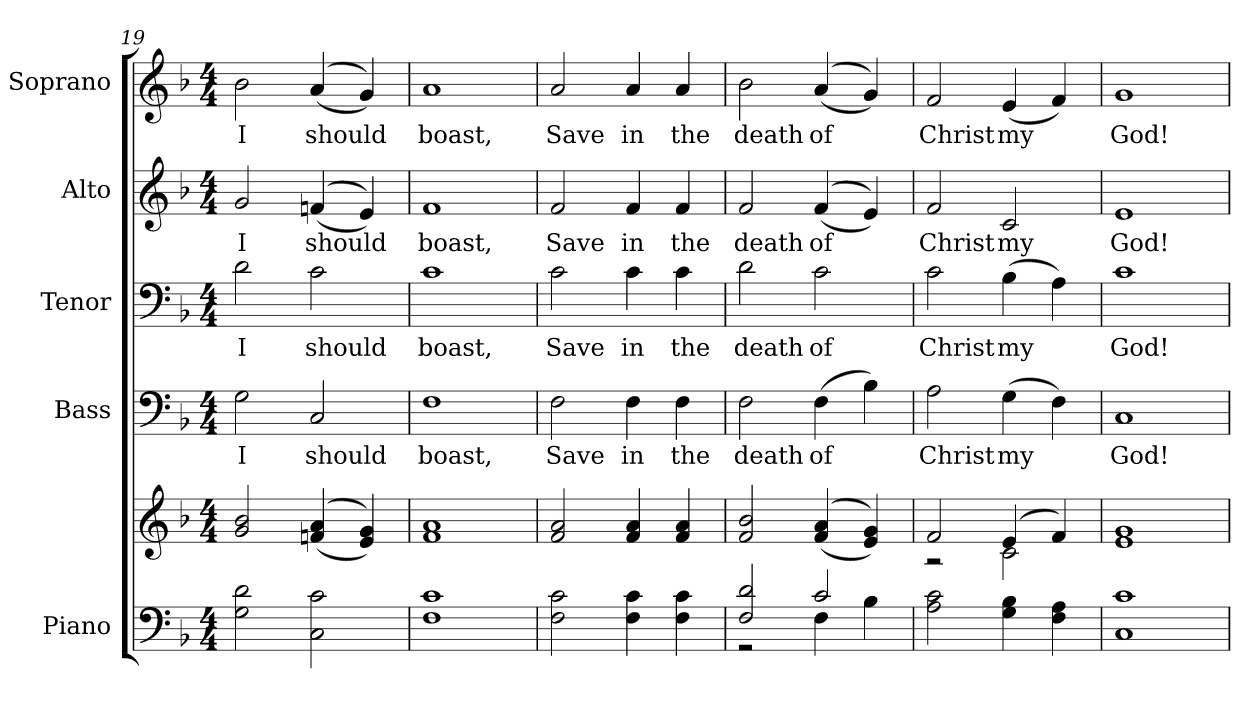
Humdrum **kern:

**kern	**kern	**kern	**text	**kern	**text	**kern	**text	**kern	**text
*part5	*part5	*part4	*part4	*part3	*part3	*part2	*part2	*part1	*part1
*staff6	*staff5	*staff4	*staff4	*staff3	*staff3	*staff2	*staff2	*staff1	*staff1
*I"Piano	*	*I"Bass	*	*I"Tenor	*	*I"Alto	*	*I"Soprano	*
*I'Pno.	*	*I'B.	*	*I'T.	*	*I'A.	*	*I'S.	*
!!LO:PB:g=z
*clefF4	*clefG2	*clefF4	*	*clefF4	*	*clefG2	*	*clefG2	*
*k[b-]	*k[b-]	*k[b-]	*	*k[b-]	*	*k[b-]	*	*k[b-]	*
*F:	*F:	*F:	*	*F:	*	*F:	*	*F:	*
*M4/4	*M4/4	*M4/4	*	*M4/4	*	*M4/4	*	*M4/4	*
=19	=19	=19	=19	=19	=19	=19	=19	=19	=19
!	!	!	!LO:LY:b:color=#000000	!	!	!	!	!	!
!	!	!	!	!	!LO:LY:b:color=#000000	!	!	!	!
!	!	!	!	!	!	!	!LO:LY:b:color=#000000	!	!
!	!	!	!	!	!	!	!	!	!LO:LY:b:color=#000000
2Gi\ 2di	2gi/ 2b-i	2Gi\	I	2di\	I	2gi/	I	2b-i\	I
!	!	!	!LO:LY:b:color=#000000	!	!	!	!	!	!
!	!	!	!	!	!LO:LY:b:color=#000000	!	!	!	!
!	!	!	!	!	!	!	!LO:LY:b:color=#000000	!	!
!	!	!	!	!	!	!	!	!	!LO:LY:b:color=#000000
2Ci\ 2ci	((4fni/ 4ai	2Ci/	should	2ci\	should	((4fni/	should	((4ai/	should
.	4ei/ 4gi))	.	.	.	.	4ei/))	.	4gi/))	.
=20	=20	=20	=20	=20	=20	=20	=20	=20	=20
!	!	!	!LO:LY:b:color=#000000	!	!	!	!	!	!
!	!	!	!	!	!LO:LY:b:color=#000000	!	!	!	!
!	!	!	!	!	!	!	!LO:LY:b:color=#000000	!	!
!	!	!	!	!	!	!	!	!	!LO:LY:b:color=#000000
1Fi 1ci	1fi 1ai	1Fi	boast,	1ci	boast,	1fi	boast,	1ai	boast,
!!LO:PB:g=z
=21	=21	=21	=21	=21	=21	=21	=21	=21	=21
!	!	!	!LO:LY:b:color=#000000	!	!	!	!	!	!
!	!	!	!	!	!LO:LY:b:color=#000000	!	!	!	!
!	!	!	!	!	!	!	!LO:LY:b:color=#000000	!	!
!	!	!	!	!	!	!	!	!	!LO:LY:b:color=#000000
2Fi\ 2ci	2fi/ 2ai	2Fi\	Save	2ci\	Save	2fi/	Save	2ai/	Save
!	!	!	!LO:LY:b:color=#000000	!	!	!	!	!	!
!	!	!	!	!	!LO:LY:b:color=#000000	!	!	!	!
!	!	!	!	!	!	!	!LO:LY:b:color=#000000	!	!
!	!	!	!	!	!	!	!	!	!LO:LY:b:color=#000000
4Fi\ 4ci	4fi/ 4ai	4Fi\	in	4ci\	in	4fi/	in	4ai/	in
!	!	!	!LO:LY:b:color=#000000	!	!	!	!	!	!
!	!	!	!	!	!LO:LY:b:color=#000000	!	!	!	!
!	!	!	!	!	!	!	!LO:LY:b:color=#000000	!	!
!	!	!	!	!	!	!	!	!	!LO:LY:b:color=#000000
4Fi\ 4ci	4fi/ 4ai	4Fi\	the	4ci\	the	4fi/	the	4ai/	the
=22	=22	=22	=22	=22	=22	=22	=22	=22	=22
*^	*	*	*	*	*	*	*	*	*
!	!	!	!	!LO:LY:b:color=#000000	!	!	!	!	!	!
!	!	!	!	!	!	!LO:LY:b:color=#000000	!	!	!	!
!	!	!	!	!	!	!	!	!LO:LY:b:color=#000000	!	!
!	!	!	!	!	!	!	!	!	!	!LO:LY:b:color=#000000
2Fi/ 2di	2r	2fi/ 2b-i	2Fi\	death	2di\	death	2fi/	death	2b-i\	death
!	!	!	!	!LO:LY:b:color=#000000	!	!	!	!	!	!
!	!	!	!	!	!	!LO:LY:b:color=#000000	!	!	!	!
!	!	!	!	!	!	!	!	!LO:LY:b:color=#000000	!	!
!	!	!	!	!	!	!	!	!	!	!LO:LY:b:color=#000000
2ci/	4Fi\	((4fi/ 4ai	(4Fi\	of	2ci\	of	((4fi/	of	((4ai/	of
.	4B-i\	4ei/ 4gi))	4B-i\)	.	.	.	4ei/))	.	4gi/))	.
*v	*v	*	*	*	*	*	*	*	*	*
!!LO:PB:g=z
=23	=23	=23	=23	=23	=23	=23	=23	=23	=23
*	*^	*	*	*	*	*	*	*	*
*^	*	*	*	*	*	*	*	*	*	*
!	!	!	!	!	!LO:LY:b:color=#000000	!	!	!	!	!	!
*v	*v	*	*	*	*	*	*	*	*	*	*
*^	*	*	*	*	*	*	*	*	*	*
!	!	!	!	!	!	!	!LO:LY:b:color=#000000	!	!	!	!
*v	*v	*	*	*	*	*	*	*	*	*	*
*^	*	*	*	*	*	*	*	*	*	*
!	!	!	!	!	!	!	!	!	!LO:LY:b:color=#000000	!	!
*v	*v	*	*	*	*	*	*	*	*	*	*
*^	*	*	*	*	*	*	*	*	*	*
!	!	!	!	!	!	!	!	!	!	!	!LO:LY:b:color=#000000
*v	*v	*	*	*	*	*	*	*	*	*	*
2Ai\ 2ci	2fi/	2r	2Ai\	Christ	2ci\	Christ	2fi/	Christ	2fi/	Christ
!	!	!	!	!LO:LY:b:color=#000000	!	!	!	!	!	!
!	!	!	!	!	!	!LO:LY:b:color=#000000	!	!	!	!
!	!	!	!	!	!	!	!	!LO:LY:b:color=#000000	!	!
!	!	!	!	!	!	!	!	!	!	!LO:LY:b:color=#000000
4Gi\ 4B-i	(4ei/	2ci\	(4Gi\	my	(4B-i\	my	2ci/	my	(4ei/	my
4Fi\ 4Ai	4fi/)	.	4Fi\)	.	4Ai\)	.	.	.	4fi/)	.
*	*v	*v	*	*	*	*	*	*	*	*
=24	=24	=24	=24	=24	=24	=24	=24	=24	=24
!	!	!	!LO:LY:b:color=#000000	!	!	!	!	!	!
!	!	!	!	!	!LO:LY:b:color=#000000	!	!	!	!
!	!	!	!	!	!	!	!LO:LY:b:color=#000000	!	!
!	!	!	!	!	!	!	!	!	!LO:LY:b:color=#000000
1Ci 1ci	1ei 1gi	1Ci	God!	1ci	God!	1ei	God!	1gi	God!
=	=	=	=	=	=	=	=	=	=
*-	*-	*-	*-	*-	*-	*-	*-	*-	*-
